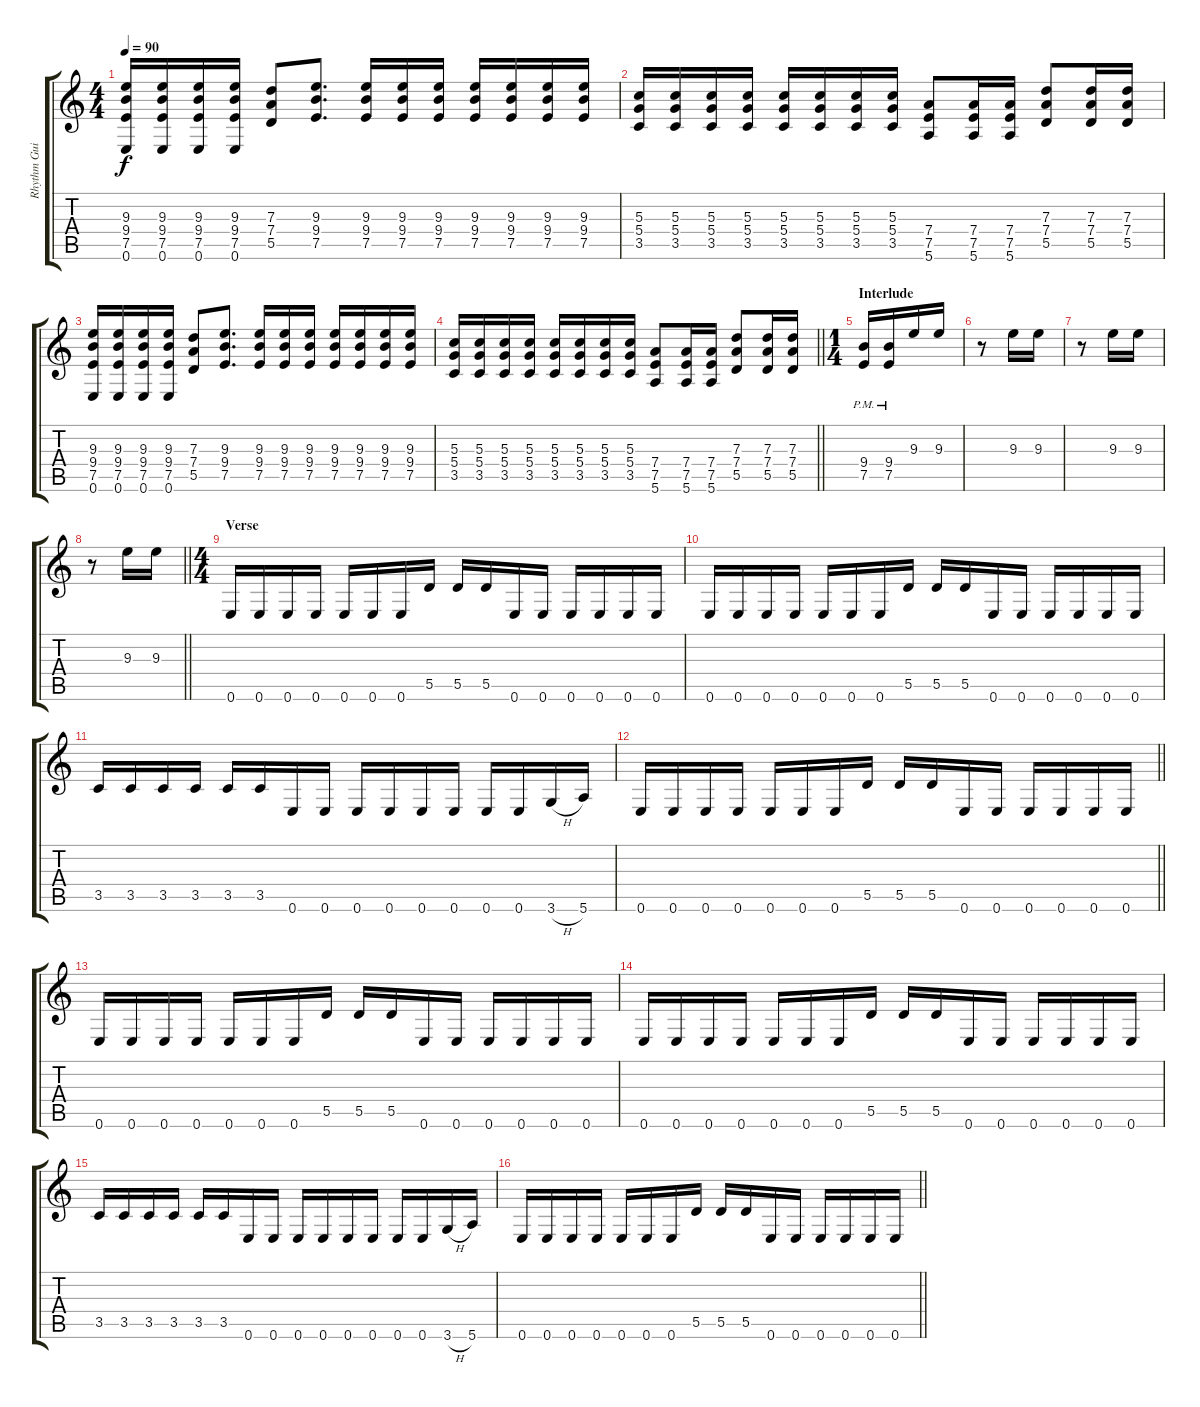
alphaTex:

\track ("Rhythm Guitar" "Rhythm Gui") {instrument distortionguitar}
\staff {score tabs}
\tuning (E4 B3 G3 D3 A2 E2) {hide}
\ts (4 4)
\tempo 90
\clef g2
\ks c
(9.3 9.4 7.5 0.6).16{dy f} (9.3 9.4 7.5 0.6).16 (9.3 9.4 7.5 0.6).16 (9.3 9.4 7.5 0.6).16 (7.3 7.4 5.5).8 (9.3 9.4 7.5).8{d} (9.3 9.4 7.5).16 (9.3 9.4 7.5).16 (9.3 9.4 7.5).16 (9.3 9.4 7.5).16 (9.3 9.4 7.5).16 (9.3 9.4 7.5).16 (9.3 9.4 7.5).16 |
(5.3 5.4 3.5).16 (5.3 5.4 3.5).16 (5.3 5.4 3.5).16 (5.3 5.4 3.5).16 (5.3 5.4 3.5).16 (5.3 5.4 3.5).16 (5.3 5.4 3.5).16 (5.3 5.4 3.5).16 (7.4 7.5 5.6).8 (7.4 7.5 5.6).16 (7.4 7.5 5.6).16 (7.3 7.4 5.5).8 (7.3 7.4 5.5).16 (7.3 7.4 5.5).16 |
(9.3 9.4 7.5 0.6).16 (9.3 9.4 7.5 0.6).16 (9.3 9.4 7.5 0.6).16 (9.3 9.4 7.5 0.6).16 (7.3 7.4 5.5).8 (9.3 9.4 7.5).8{d} (9.3 9.4 7.5).16 (9.3 9.4 7.5).16 (9.3 9.4 7.5).16 (9.3 9.4 7.5).16 (9.3 9.4 7.5).16 (9.3 9.4 7.5).16 (9.3 9.4 7.5).16 |
\barLineRight lightlight
(5.3 5.4 3.5).16 (5.3 5.4 3.5).16 (5.3 5.4 3.5).16 (5.3 5.4 3.5).16 (5.3 5.4 3.5).16 (5.3 5.4 3.5).16 (5.3 5.4 3.5).16 (5.3 5.4 3.5).16 (7.4 7.5 5.6).8 (7.4 7.5 5.6).16 (7.4 7.5 5.6).16 (7.3 7.4 5.5).8 (7.3 7.4 5.5).16 (7.3 7.4 5.5).16 |
\ts (1 4)
\section ("" "Interlude")
(9.4{pm} 7.5{pm}).16 (9.4{pm} 7.5{pm}).16 9.3.16 9.3.16 |
r.8 9.3.16 9.3.16 |
r.8 9.3.16 9.3.16 |
\barLineRight lightlight
r.8 9.3.16 9.3.16 |
\ts (4 4)
\section ("" "Verse")
0.6.16 0.6.16 0.6.16 0.6.16 0.6.16 0.6.16 0.6.16 5.5.16 5.5.16 5.5.16 0.6.16 0.6.16 0.6.16 0.6.16 0.6.16 0.6.16 |
0.6.16 0.6.16 0.6.16 0.6.16 0.6.16 0.6.16 0.6.16 5.5.16 5.5.16 5.5.16 0.6.16 0.6.16 0.6.16 0.6.16 0.6.16 0.6.16 |
3.5.16 3.5.16 3.5.16 3.5.16 3.5.16 3.5.16 0.6.16 0.6.16 0.6.16 0.6.16 0.6.16 0.6.16 0.6.16 0.6.16 3.6{h}.16 5.6.16 |
\barLineRight lightlight
0.6.16 0.6.16 0.6.16 0.6.16 0.6.16 0.6.16 0.6.16 5.5.16 5.5.16 5.5.16 0.6.16 0.6.16 0.6.16 0.6.16 0.6.16 0.6.16 |
0.6.16 0.6.16 0.6.16 0.6.16 0.6.16 0.6.16 0.6.16 5.5.16 5.5.16 5.5.16 0.6.16 0.6.16 0.6.16 0.6.16 0.6.16 0.6.16 |
0.6.16 0.6.16 0.6.16 0.6.16 0.6.16 0.6.16 0.6.16 5.5.16 5.5.16 5.5.16 0.6.16 0.6.16 0.6.16 0.6.16 0.6.16 0.6.16 |
3.5.16 3.5.16 3.5.16 3.5.16 3.5.16 3.5.16 0.6.16 0.6.16 0.6.16 0.6.16 0.6.16 0.6.16 0.6.16 0.6.16 3.6{h}.16 5.6.16 |
\barLineRight lightlight
0.6.16 0.6.16 0.6.16 0.6.16 0.6.16 0.6.16 0.6.16 5.5.16 5.5.16 5.5.16 0.6.16 0.6.16 0.6.16 0.6.16 0.6.16 0.6.16
